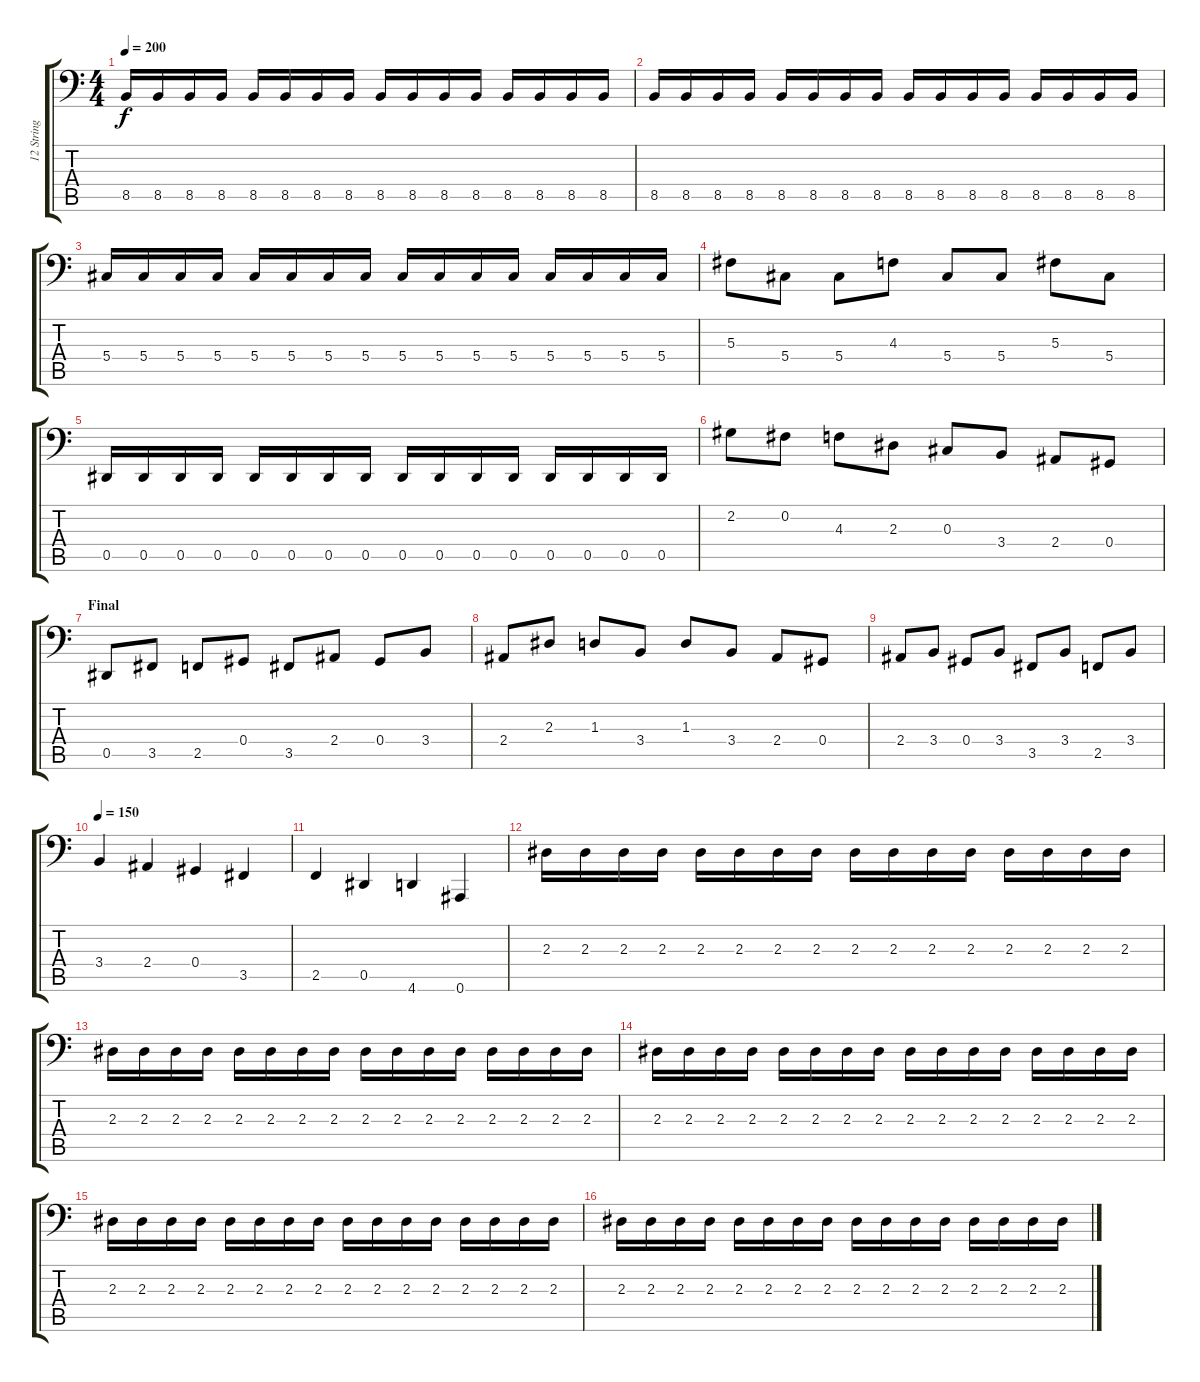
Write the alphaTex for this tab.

\track ("12 String Bass" "12 String ") {instrument electricbassfinger}
\staff {score tabs}
\tuning (Bb2 Gb2 Db2 Ab1 Eb1 Bb0) {hide}
\ts (4 4)
\tempo 200
\clef f4
\ks c
8.5.16{dy f} 8.5.16 8.5.16 8.5.16 8.5.16 8.5.16 8.5.16 8.5.16 8.5.16 8.5.16 8.5.16 8.5.16 8.5.16 8.5.16 8.5.16 8.5.16 |
8.5.16 8.5.16 8.5.16 8.5.16 8.5.16 8.5.16 8.5.16 8.5.16 8.5.16 8.5.16 8.5.16 8.5.16 8.5.16 8.5.16 8.5.16 8.5.16 |
5.4.16 5.4.16 5.4.16 5.4.16 5.4.16 5.4.16 5.4.16 5.4.16 5.4.16 5.4.16 5.4.16 5.4.16 5.4.16 5.4.16 5.4.16 5.4.16 |
5.3.8 5.4.8 5.4.8 4.3.8 5.4.8 5.4.8 5.3.8 5.4.8 |
0.5.16 0.5.16 0.5.16 0.5.16 0.5.16 0.5.16 0.5.16 0.5.16 0.5.16 0.5.16 0.5.16 0.5.16 0.5.16 0.5.16 0.5.16 0.5.16 |
2.2.8 0.2.8 4.3.8 2.3.8 0.3.8 3.4.8 2.4.8 0.4.8 |
\section ("" "Final")
0.5.8 3.5.8 2.5.8 0.4.8 3.5.8 2.4.8 0.4.8 3.4.8 |
2.4.8 2.3.8 1.3.8 3.4.8 1.3.8 3.4.8 2.4.8 0.4.8 |
2.4.8 3.4.8 0.4.8 3.4.8 3.5.8 3.4.8 2.5.8 3.4.8 |
\tempo 150
3.4.4 2.4.4 0.4.4 3.5.4 |
2.5.4 0.5.4 4.6.4 0.6.4 |
2.3.16 2.3.16 2.3.16 2.3.16 2.3.16 2.3.16 2.3.16 2.3.16 2.3.16 2.3.16 2.3.16 2.3.16 2.3.16 2.3.16 2.3.16 2.3.16 |
2.3.16 2.3.16 2.3.16 2.3.16 2.3.16 2.3.16 2.3.16 2.3.16 2.3.16 2.3.16 2.3.16 2.3.16 2.3.16 2.3.16 2.3.16 2.3.16 |
2.3.16 2.3.16 2.3.16 2.3.16 2.3.16 2.3.16 2.3.16 2.3.16 2.3.16 2.3.16 2.3.16 2.3.16 2.3.16 2.3.16 2.3.16 2.3.16 |
2.3.16 2.3.16 2.3.16 2.3.16 2.3.16 2.3.16 2.3.16 2.3.16 2.3.16 2.3.16 2.3.16 2.3.16 2.3.16 2.3.16 2.3.16 2.3.16 |
2.3.16 2.3.16 2.3.16 2.3.16 2.3.16 2.3.16 2.3.16 2.3.16 2.3.16 2.3.16 2.3.16 2.3.16 2.3.16 2.3.16 2.3.16 2.3.16
